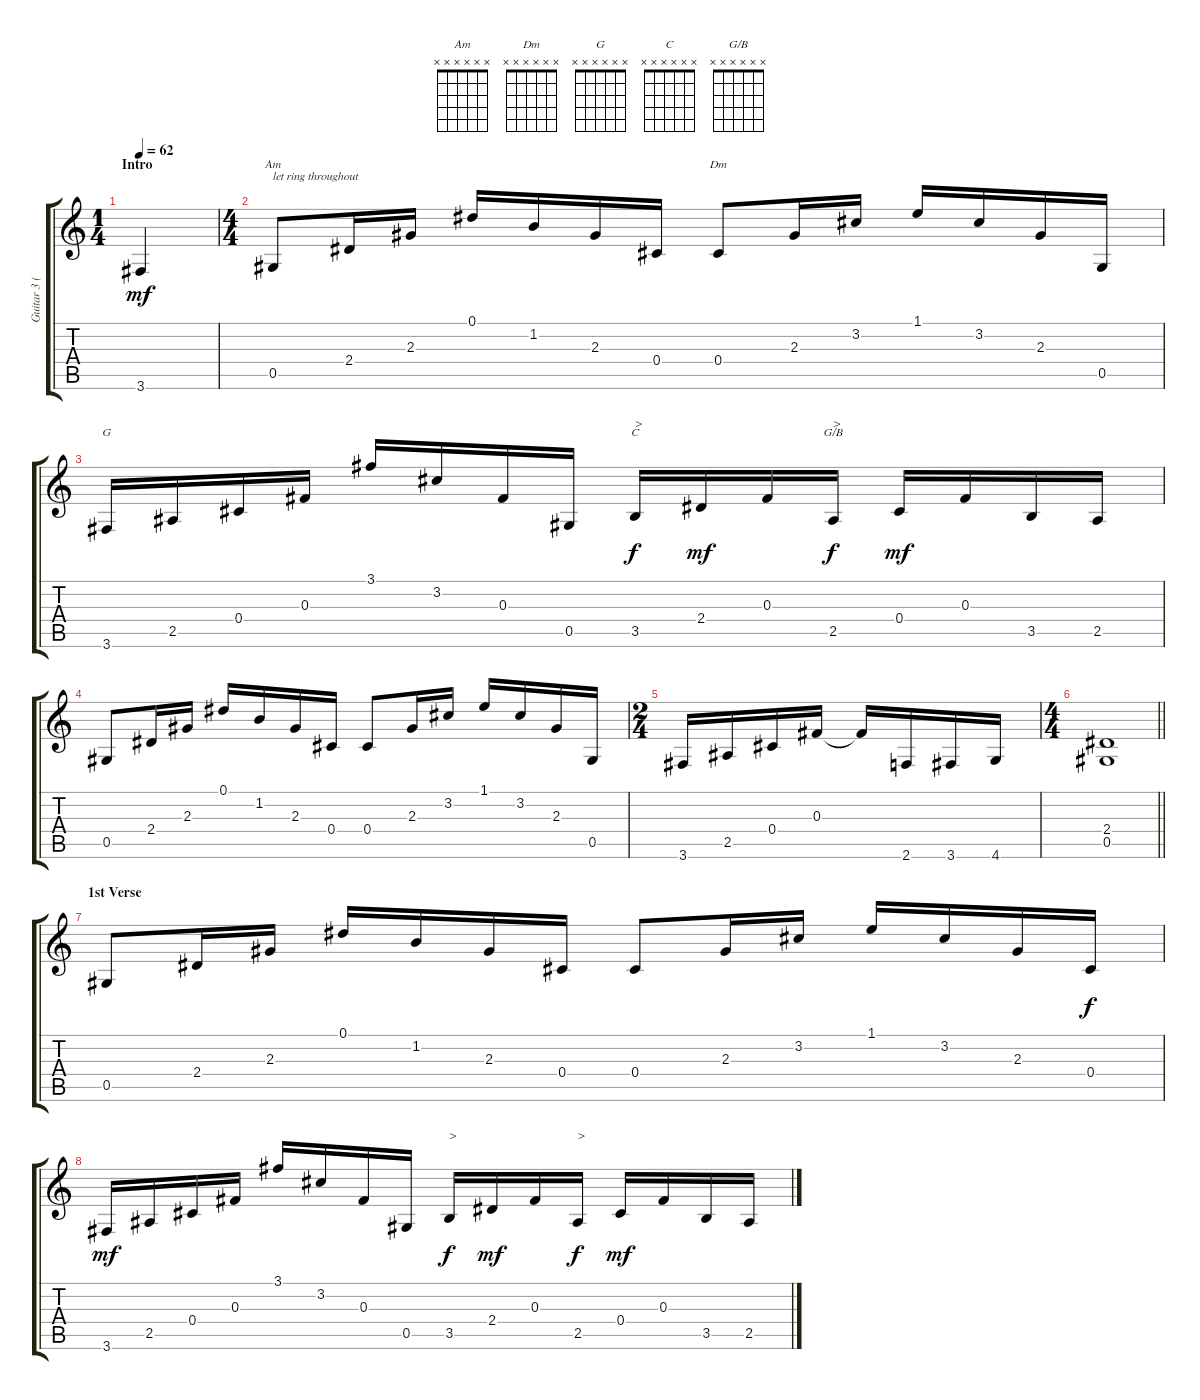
\track ("Guitar 3 (Izzy)" "Guitar 3 (") {instrument electricguitarjazz}
\staff {score tabs}
\tuning (Eb4 Bb3 Gb3 Db3 Ab2 Eb2) {hide}
\chord ("Am" x x x x x x)
\chord ("Dm" x x x x x x)
\chord ("G" x x x x x x)
\chord ("C" x x x x x x)
\chord ("G/B" x x x x x x)
\ts (1 4)
\section ("" "Intro")
\tempo 62
\clef g2
\ks c
3.6.4{dy mf instrument electricguitarjazz} |
\ts (4 4)
0.5.8{ch "Am" txt "let ring throughout"} 2.4.16 2.3.16 0.1.16 1.2.16 2.3.16 0.4.16 0.4.8{ch "Dm"} 2.3.16 3.2.16 1.1.16 3.2.16 2.3.16 0.5.16 |
3.6.16{ch "G"} 2.5.16 0.4.16 0.3.16 3.1.16 3.2.16 0.3.16 0.5.16 3.5.16{ch "C" txt ">" dy f} 2.4.16{dy mf} 0.3.16 2.5.16{ch "G/B" txt ">" dy f} 0.4.16{dy mf} 0.3.16 3.5.16 2.5.16 |
0.5.8 2.4.16 2.3.16 0.1.16 1.2.16 2.3.16 0.4.16 0.4.8 2.3.16 3.2.16 1.1.16 3.2.16 2.3.16 0.5.16 |
\ts (2 4)
3.6.16 2.5.16 0.4.16 0.3.16 0.3{t}.16 2.6.16 3.6.16 4.6.16 |
\ts (4 4)
\barLineRight lightlight
(2.4 0.5).1 |
\section ("" "1st Verse")
0.5.8 2.4.16 2.3.16 0.1.16 1.2.16 2.3.16 0.4.16 0.4.8 2.3.16 3.2.16 1.1.16 3.2.16 2.3.16 0.4.16{dy f} |
3.6.16{dy mf} 2.5.16 0.4.16 0.3.16 3.1.16 3.2.16 0.3.16 0.5.16 3.5.16{txt ">" dy f} 2.4.16{dy mf} 0.3.16 2.5.16{txt ">" dy f} 0.4.16{dy mf} 0.3.16 3.5.16 2.5.16
